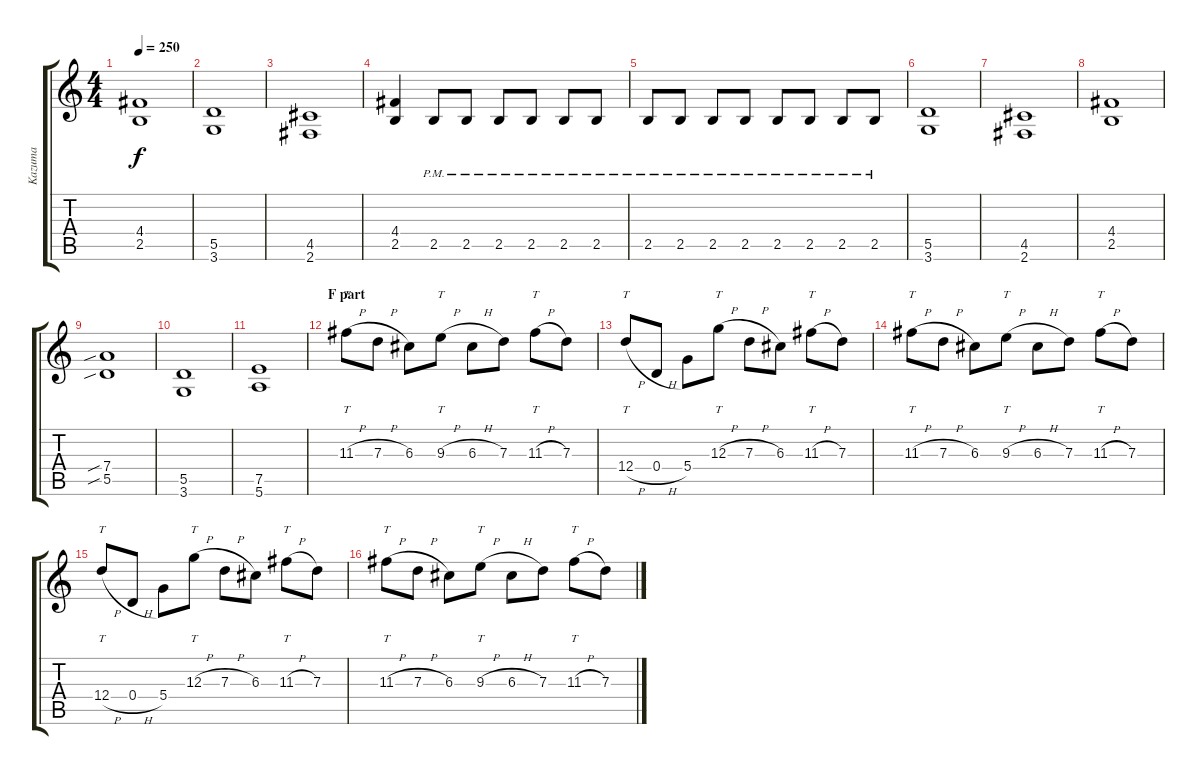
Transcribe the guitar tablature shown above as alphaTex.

\track ("Kazuma" "Kazuma") {instrument distortionguitar}
\staff {score tabs}
\tuning (E4 B3 G3 D3 A2 E2) {hide}
\ts (4 4)
\tempo 250
\clef g2
\ks c
(4.4 2.5).1{dy f} |
(5.5 3.6).1 |
(4.5 2.6).1 |
(4.4 2.5).4 2.5{pm}.8 2.5{pm}.8 2.5{pm}.8 2.5{pm}.8 2.5{pm}.8 2.5{pm}.8 |
2.5{pm}.8 2.5{pm}.8 2.5{pm}.8 2.5{pm}.8 2.5{pm}.8 2.5{pm}.8 2.5{pm}.8 2.5{pm}.8 |
(5.5 3.6).1 |
(4.5 2.6).1 |
(4.4 2.5).1 |
(7.4{sib} 5.5{sib}).1 |
(5.5 3.6).1 |
(7.5 5.6).1 |
\section ("" "F part")
11.3{h}.8{tt} 7.3{h}.8 6.3.8 9.3{h}.8{tt} 6.3{h}.8 7.3.8 11.3{h}.8{tt} 7.3.8 |
12.4{h}.8{tt} 0.4{h}.8 5.4.8 12.3{h}.8{tt} 7.3{h}.8 6.3.8 11.3{h}.8{tt} 7.3.8 |
11.3{h}.8{tt} 7.3{h}.8 6.3.8 9.3{h}.8{tt} 6.3{h}.8 7.3.8 11.3{h}.8{tt} 7.3.8 |
12.4{h}.8{tt} 0.4{h}.8 5.4.8 12.3{h}.8{tt} 7.3{h}.8 6.3.8 11.3{h}.8{tt} 7.3.8 |
11.3{h}.8{tt} 7.3{h}.8 6.3.8 9.3{h}.8{tt} 6.3{h}.8 7.3.8 11.3{h}.8{tt} 7.3.8
